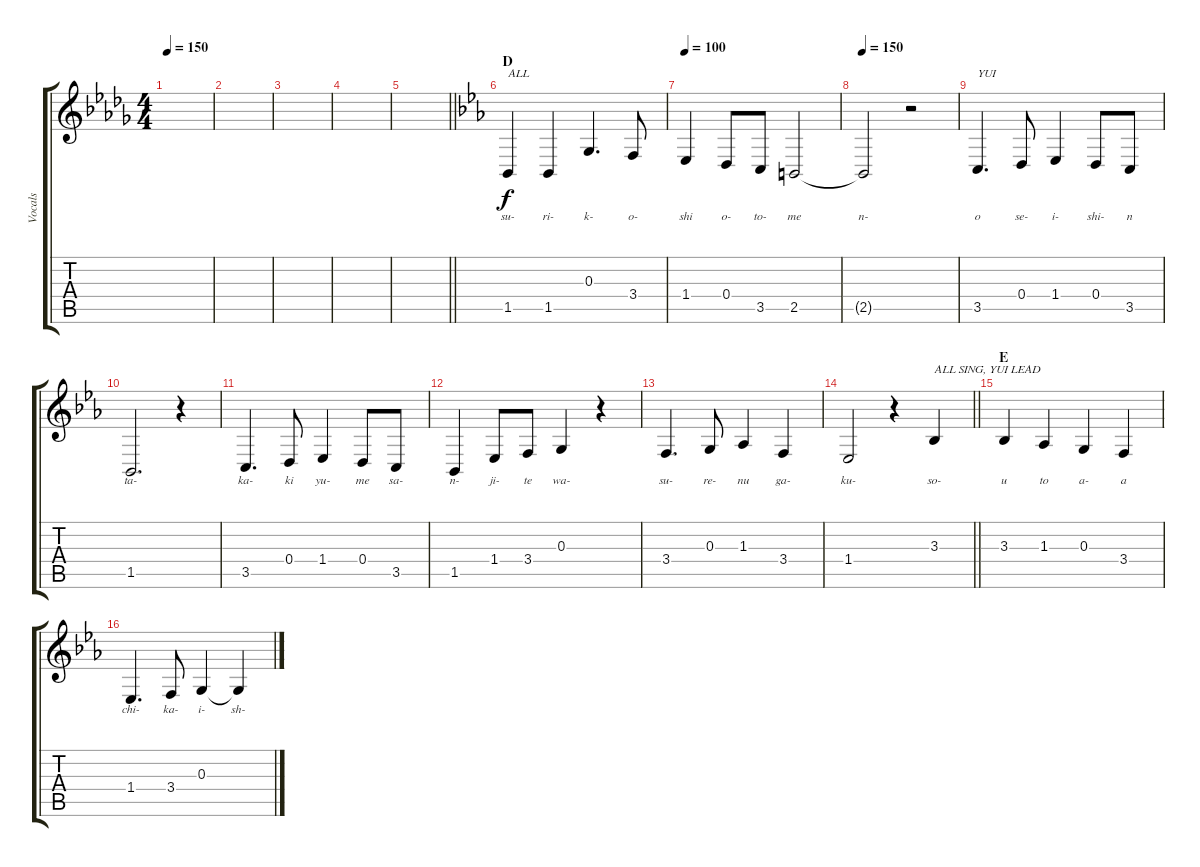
\track ("Vocals" "Vocals") {instrument altosax}
\staff {score tabs}
\tuning (E4 B3 G3 D3 A2 E2) {hide}
\ts (4 4)
\tempo 150
\clef g2
\ks db
|
|
|
|
\barLineRight lightlight
|
\section ("" "D")
\ks eb
1.5.4{txt "ALL" lyrics (0 "su-") lyrics (1 "") lyrics (2 "") lyrics (3 "") lyrics (4 "")} 1.5.4{lyrics (0 "ri-") lyrics (1 "") lyrics (2 "") lyrics (3 "") lyrics (4 "")} 0.3.4{d lyrics (0 "k-") lyrics (1 "") lyrics (2 "") lyrics (3 "") lyrics (4 "")} 3.4.8{lyrics (0 "o-") lyrics (1 "") lyrics (2 "") lyrics (3 "") lyrics (4 "")} |
\tempo 100
1.4.4{lyrics (0 "shi") lyrics (1 "") lyrics (2 "") lyrics (3 "") lyrics (4 "")} 0.4.8{lyrics (0 "o-") lyrics (1 "") lyrics (2 "") lyrics (3 "") lyrics (4 "")} 3.5.8{lyrics (0 "to-") lyrics (1 "") lyrics (2 "") lyrics (3 "") lyrics (4 "")} 2.5.2{lyrics (0 "me") lyrics (1 "") lyrics (2 "") lyrics (3 "") lyrics (4 "")} |
\tempo 150
2.5{t}.2{lyrics (0 "n-") lyrics (1 "") lyrics (2 "") lyrics (3 "") lyrics (4 "")} r.2 |
3.5.4{d txt "YUI" lyrics (0 "o") lyrics (1 "") lyrics (2 "") lyrics (3 "") lyrics (4 "")} 0.4.8{lyrics (0 "se-") lyrics (1 "") lyrics (2 "") lyrics (3 "") lyrics (4 "")} 1.4.4{lyrics (0 "i-") lyrics (1 "") lyrics (2 "") lyrics (3 "") lyrics (4 "")} 0.4.8{lyrics (0 "shi-") lyrics (1 "") lyrics (2 "") lyrics (3 "") lyrics (4 "")} 3.5.8{lyrics (0 "n") lyrics (1 "") lyrics (2 "") lyrics (3 "") lyrics (4 "")} |
1.5.2{d lyrics (0 "ta-") lyrics (1 "") lyrics (2 "") lyrics (3 "") lyrics (4 "")} r.4 |
3.5.4{d lyrics (0 "ka-") lyrics (1 "") lyrics (2 "") lyrics (3 "") lyrics (4 "")} 0.4.8{lyrics (0 "ki") lyrics (1 "") lyrics (2 "") lyrics (3 "") lyrics (4 "")} 1.4.4{lyrics (0 "yu-") lyrics (1 "") lyrics (2 "") lyrics (3 "") lyrics (4 "")} 0.4.8{lyrics (0 "me") lyrics (1 "") lyrics (2 "") lyrics (3 "") lyrics (4 "")} 3.5.8{lyrics (0 "sa-") lyrics (1 "") lyrics (2 "") lyrics (3 "") lyrics (4 "")} |
1.5.4{lyrics (0 "n-") lyrics (1 "") lyrics (2 "") lyrics (3 "") lyrics (4 "")} 1.4.8{lyrics (0 "ji-") lyrics (1 "") lyrics (2 "") lyrics (3 "") lyrics (4 "")} 3.4.8{lyrics (0 "te") lyrics (1 "") lyrics (2 "") lyrics (3 "") lyrics (4 "")} 0.3.4{lyrics (0 "wa-") lyrics (1 "") lyrics (2 "") lyrics (3 "") lyrics (4 "")} r.4 |
3.4.4{d lyrics (0 "su-") lyrics (1 "") lyrics (2 "") lyrics (3 "") lyrics (4 "")} 0.3.8{lyrics (0 "re-") lyrics (1 "") lyrics (2 "") lyrics (3 "") lyrics (4 "")} 1.3.4{lyrics (0 "nu") lyrics (1 "") lyrics (2 "") lyrics (3 "") lyrics (4 "")} 3.4.4{lyrics (0 "ga-") lyrics (1 "") lyrics (2 "") lyrics (3 "") lyrics (4 "")} |
\barLineRight lightlight
1.4.2{lyrics (0 "ku-") lyrics (1 "") lyrics (2 "") lyrics (3 "") lyrics (4 "")} r.4 3.3.4{txt "ALL SING, YUI LEAD" lyrics (0 "so-") lyrics (1 "") lyrics (2 "") lyrics (3 "") lyrics (4 "")} |
\section ("" "E")
3.3.4{lyrics (0 "u") lyrics (1 "") lyrics (2 "") lyrics (3 "") lyrics (4 "")} 1.3.4{lyrics (0 "to") lyrics (1 "") lyrics (2 "") lyrics (3 "") lyrics (4 "")} 0.3.4{lyrics (0 "a-") lyrics (1 "") lyrics (2 "") lyrics (3 "") lyrics (4 "")} 3.4.4{lyrics (0 "a") lyrics (1 "") lyrics (2 "") lyrics (3 "") lyrics (4 "")} |
1.4.4{d lyrics (0 "chi-") lyrics (1 "") lyrics (2 "") lyrics (3 "") lyrics (4 "")} 3.4.8{lyrics (0 "ka-") lyrics (1 "") lyrics (2 "") lyrics (3 "") lyrics (4 "")} 0.3.4{lyrics (0 "i-") lyrics (1 "") lyrics (2 "") lyrics (3 "") lyrics (4 "")} 0.3{t}.4{lyrics (0 "sh-") lyrics (1 "") lyrics (2 "") lyrics (3 "") lyrics (4 "")}
